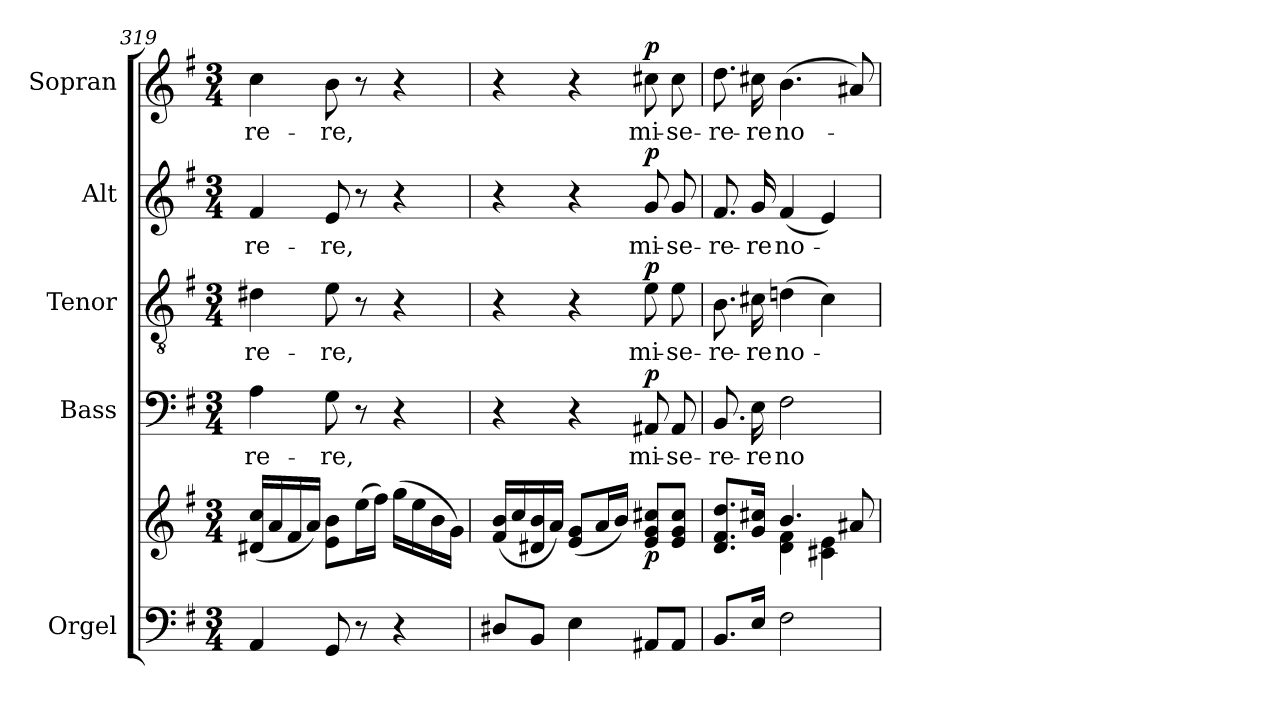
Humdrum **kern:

**kern	**kern	**dynam	**kern	**text	**dynam	**kern	**text	**dynam	**kern	**text	**dynam	**kern	**text	**dynam
*part5	*part5	*part5	*part4	*part4	*part4	*part3	*part3	*part3	*part2	*part2	*part2	*part1	*part1	*part1
*staff6	*staff5	*staff5/6	*staff4	*staff4	*staff4	*staff3	*staff3	*staff3	*staff2	*staff2	*staff2	*staff1	*staff1	*staff1
*I"Orgel	*	*	*I"Bass	*	*	*I"Tenor	*	*	*I"Alt	*	*	*I"Sopran	*	*
*I'Org.	*	*	*I'B.	*	*	*I'T.	*	*	*I'A.	*	*	*I'S.	*	*
*clefF4	*clefG2	*	*clefF4	*	*	*clefGv2	*	*	*clefG2	*	*	*clefG2	*	*
*k[f#]	*k[f#]	*	*k[f#]	*	*	*k[f#]	*	*	*k[f#]	*	*	*k[f#]	*	*
*G:	*G:	*	*G:	*	*	*G:	*	*	*G:	*	*	*G:	*	*
*M3/4	*M3/4	*	*M3/4	*	*	*M3/4	*	*	*M3/4	*	*	*M3/4	*	*
=319	=319	=319	=319	=319	=319	=319	=319	=319	=319	=319	=319	=319	=319	=319
!	!	!	!	!LO:LY:b	!	!	!LO:LY:b	!	!	!LO:LY:b	!	!	!LO:LY:b	!
4AA/	(<16d#X/ 16cc/LL	.	4A\	-re-	.	4d#X\	-re-	.	4f#/	-re-	.	4cc\	-re-	.
.	16a/	.	.	.	.	.	.	.	.	.	.	.	.	.
.	16f#/	.	.	.	.	.	.	.	.	.	.	.	.	.
.	16a/JJ)	.	.	.	.	.	.	.	.	.	.	.	.	.
!	!	!	!	!LO:LY:b	!	!	!LO:LY:b	!	!	!LO:LY:b	!	!	!LO:LY:b	!
8GG/	8e\ 8b\L	.	8G\	-re,	.	8e\	-re,	.	8e/	-re,	.	8b\	-re,	.
8r	(>16ee\L	.	8r	.	.	8r	.	.	8r	.	.	8r	.	.
.	16ff#\JJ)	.	.	.	.	.	.	.	.	.	.	.	.	.
4r	(>16gg\LL	.	4r	.	.	4r	.	.	4r	.	.	4r	.	.
.	16ee\	.	.	.	.	.	.	.	.	.	.	.	.	.
.	16b\	.	.	.	.	.	.	.	.	.	.	.	.	.
.	16g\JJ)	.	.	.	.	.	.	.	.	.	.	.	.	.
=320	=320	=320	=320	=320	=320	=320	=320	=320	=320	=320	=320	=320	=320	=320
8D#X/L	(<16f#/ 16b/LL	.	4r	.	.	4r	.	.	4r	.	.	4r	.	.
.	16cc/	.	.	.	.	.	.	.	.	.	.	.	.	.
8BB/J	16d#X/ 16b/	.	.	.	.	.	.	.	.	.	.	.	.	.
.	16a/JJ)	.	.	.	.	.	.	.	.	.	.	.	.	.
4E\	(<8e/ 8g/L	.	4r	.	.	4r	.	.	4r	.	.	4r	.	.
.	16a/L	.	.	.	.	.	.	.	.	.	.	.	.	.
.	16b/JJ)	.	.	.	.	.	.	.	.	.	.	.	.	.
!	!	!LO:DY:b	!	!LO:LY:b	!LO:DY:a	!	!LO:LY:b	!LO:DY:a	!	!LO:LY:b	!LO:DY:a	!	!LO:LY:b	!LO:DY:a
8AA#X/L	8e/ 8g/ 8cc#X/L	p	8AA#X/	mi-	p	8e\	mi-	p	8g/	mi-	p	8cc#X\	mi-	p
!	!	!	!	!LO:LY:b	!	!	!LO:LY:b	!	!	!LO:LY:b	!	!	!LO:LY:b	!
8AA#/J	8e/ 8g/ 8cc#/J	.	8AA#/	-se-	.	8e\	-se-	.	8g/	-se-	.	8cc#\	-se-	.
=321	=321	=321	=321	=321	=321	=321	=321	=321	=321	=321	=321	=321	=321	=321
*	*^	*	*	*	*	*	*	*	*	*	*	*	*	*
!	!	!	!	!	!LO:LY:b	!	!	!LO:LY:b	!	!	!LO:LY:b	!	!	!LO:LY:b	!
8.BB/L	8.d/ 8.f#/ 8.dd/L	4ryy	.	8.BB/	-re-	.	8.B\	-re-	.	8.f#/	-re-	.	8.dd\	-re-	.
!	!	!	!	!	!LO:LY:b	!	!	!LO:LY:b	!	!	!LO:LY:b	!	!	!LO:LY:b	!
16E/Jk	16g/ 16cc#X/Jk	.	.	16E\	-re	.	16c#X\	-re	.	16g/	-re	.	16cc#X\	-re	.
!	!	!	!	!	!LO:LY:b	!	!	!LO:LY:b	!	!	!LO:LY:b	!	!	!LO:LY:b	!
2F#\	4.b/	4d\ 4f#\	.	2F#\	no-	.	(>4dn\	no-	.	(<4f#/	no-	.	(>4.b\	no-	.
.	.	4c#X\ 4e\	.	.	.	.	4c#\)	.	.	4e/)	.	.	.	.	.
.	8a#X/	.	.	.	.	.	.	.	.	.	.	.	8a#X/)	.	.
*	*v	*v	*	*	*	*	*	*	*	*	*	*	*	*	*
=	=	=	=	=	=	=	=	=	=	=	=	=	=	=
*-	*-	*-	*-	*-	*-	*-	*-	*-	*-	*-	*-	*-	*-	*-
